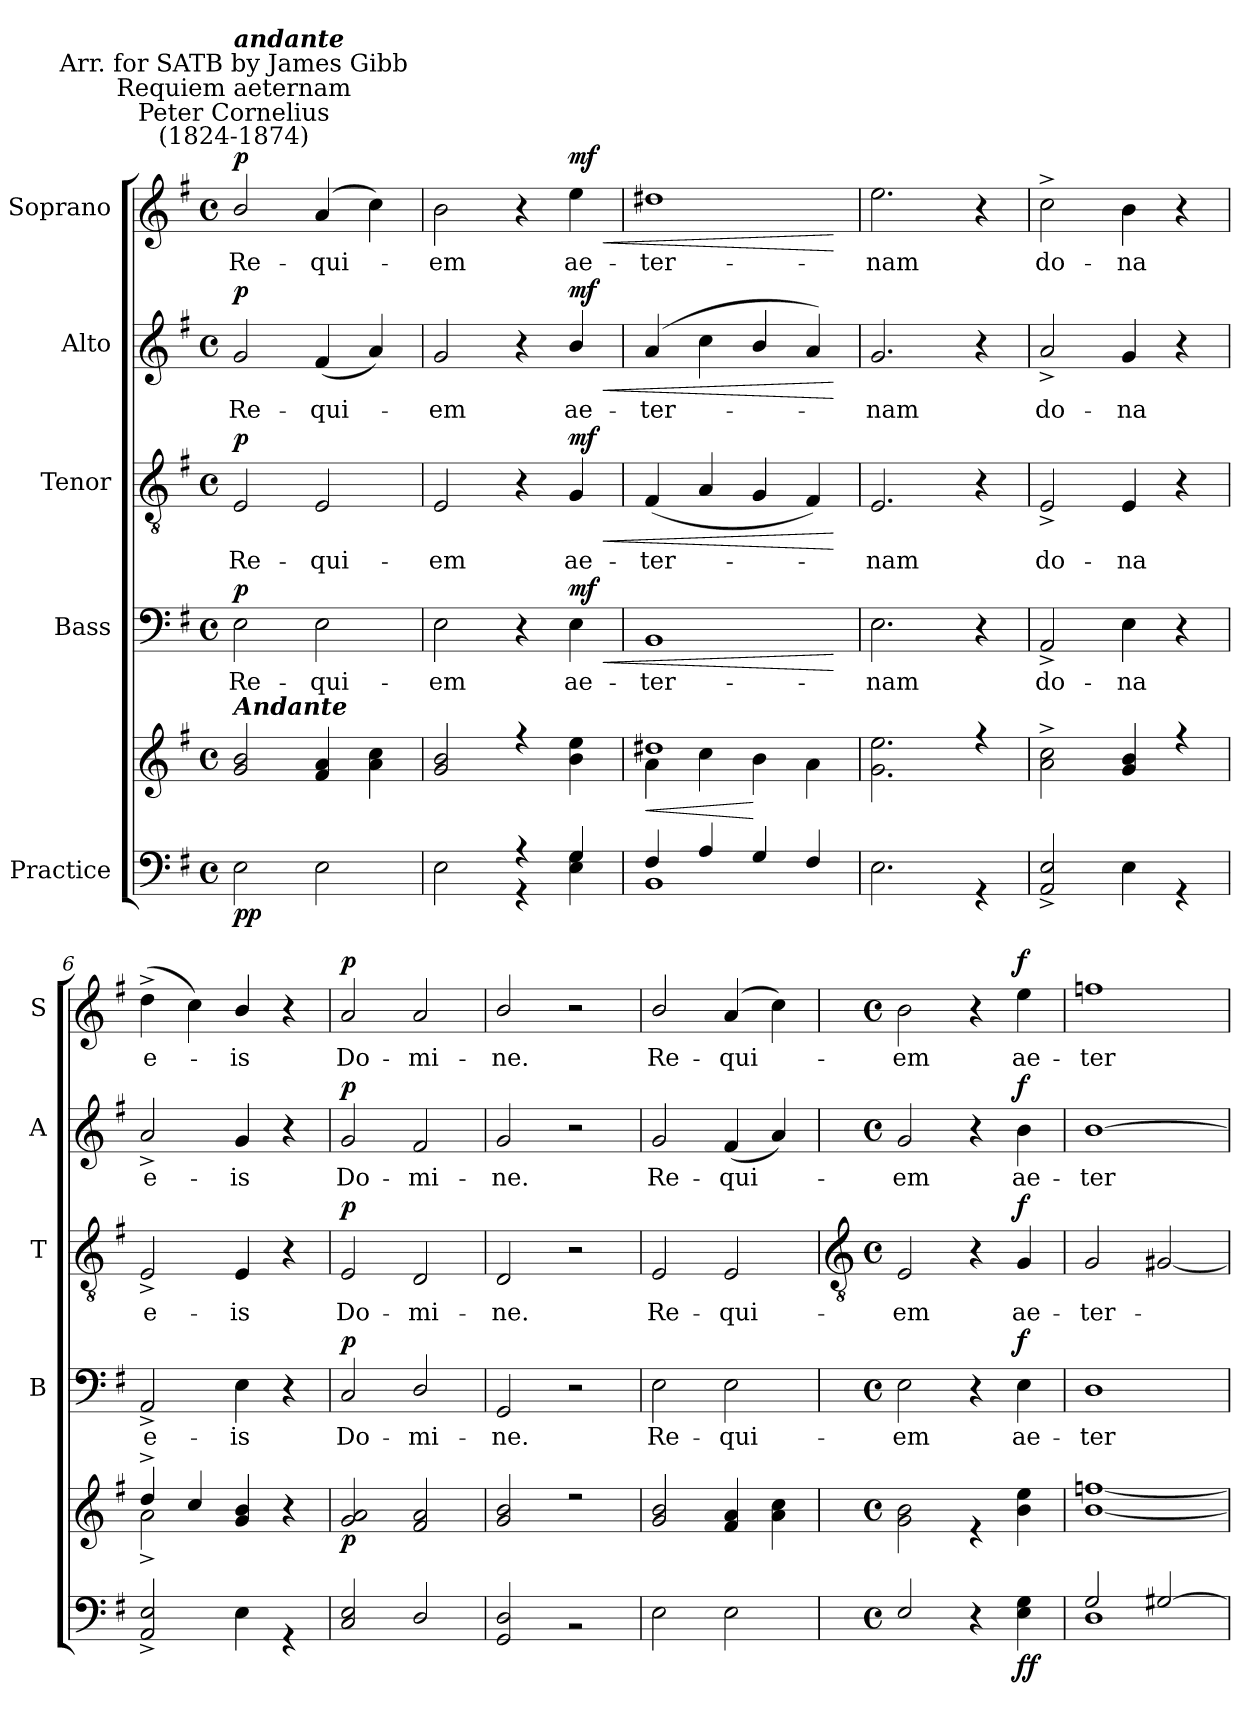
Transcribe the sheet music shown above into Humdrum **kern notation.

**kern	**kern	**dynam	**kern	**text	**dynam	**kern	**text	**dynam	**kern	**text	**dynam	**kern	**text	**dynam
*part5	*part5	*part5	*part4	*part4	*part4	*part3	*part3	*part3	*part2	*part2	*part2	*part1	*part1	*part1
*staff6	*staff5	*staff5/6	*staff4	*staff4	*staff4	*staff3	*staff3	*staff3	*staff2	*staff2	*staff2	*staff1	*staff1	*staff1
*I"Practice	*	*	*I"Bass	*	*	*I"Tenor	*	*	*I"Alto	*	*	*I"Soprano	*	*
*	*	*	*I'B	*	*	*I'T	*	*	*I'A	*	*	*I'S	*	*
*clefF4	*clefG2	*	*clefF4	*	*	*clefGv2	*	*	*clefG2	*	*	*clefG2	*	*
*k[f#]	*k[f#]	*	*k[f#]	*	*	*k[f#]	*	*	*k[f#]	*	*	*k[f#]	*	*
*G:	*G:	*	*G:	*	*	*G:	*	*	*G:	*	*	*G:	*	*
*M4/4	*M4/4	*	*M4/4	*	*	*M4/4	*	*	*M4/4	*	*	*M4/4	*	*
*met(c)	*met(c)	*	*met(c)	*	*	*met(c)	*	*	*met(c)	*	*	*met(c)	*	*
=1	=1	=1	=1	=1	=1	=1	=1	=1	=1	=1	=1	=1	=1	=1
*^	*^	*	*	*	*	*	*	*	*	*	*	*	*	*
!	!	!	!	!	!	!	!	!	!	!	!	!	!	!LO:TX:a:cj:t=Peter Cornelius\n(1824-1874)	!	!
!	!	!	!	!	!	!	!	!	!	!	!	!	!	!LO:TX:a:cj:t=Requiem aeternam	!	!
!	!	!	!	!	!	!	!	!	!	!	!	!	!	!LO:TX:a:cj:t=Arr. for SATB by James Gibb	!	!
!	!	!	!	!	!	!	!	!	!	!	!	!	!	!LO:TX:a:Bi:t=andante	!	!
!	!	!LO:TX:a:Bi:t=Andante	!	!	!	!	!	!	!	!	!	!	!	!	!	!
!	!	!	!	!LO:DY:b=2	!	!LO:LY:b	!	!	!LO:LY:b	!	!	!LO:LY:b	!	!	!LO:LY:b	!
!	!	!	!	!LO:DY:n=1:b	!	!	!LO:DY:b	!	!	!LO:DY:b	!	!	!LO:DY:b	!	!	!LO:DY:b
1ryy	2E\	2g/ 2b/	1ryy	p p	2E	Re-	p	2E	Re-	p	2g	Re-	p	2b/	Re-	p
!	!	!	!	!	!	!LO:LY:b	!	!	!LO:LY:b	!	!	!LO:LY:b	!	!	!LO:LY:b	!
.	2E\	4f#/ 4a/	.	.	2E	-qui-	.	2E	-qui-	.	(<4f#	-qui-	.	(<4a	-qui-	.
.	.	4a\ 4cc\	.	.	.	.	.	.	.	.	4a)	.	.	4cc)	.	.
=2	=2	=2	=2	=2	=2	=2	=2	=2	=2	=2	=2	=2	=2	=2	=2	=2
!	!	!	!	!	!	!LO:LY:b	!	!	!LO:LY:b	!	!	!LO:LY:b	!	!	!LO:LY:b	!
2ryy	2E\	2g/ 2b/	1ryy	.	2E	-em	.	2E	-em	.	2g	em	.	2b	em	.
4r	4r	4r	.	.	4r	.	.	4r	.	.	4r	.	.	4r	.	.
!	!	!	!	!LO:DY:b=2	!	!LO:LY:b	!LO:HP:b	!	!LO:LY:b	!LO:HP:b	!	!LO:LY:b	!LO:HP:b	!	!LO:LY:b	!LO:HP:b
!	!	!	!	!LO:DY:n=1:b=2	!	!	!	!	!	!	!	!	!	!	!	!
!	!	!	!	!LO:DY:n=2:b	!	!	!LO:DY:n=1:b	!	!	!LO:DY:n=1:b	!	!	!LO:DY:n=1:b	!	!	!LO:DY:n=1:b
4G/	4E\ 4G\	4b\ 4ee\	.	mf mf mf	4E	ae-	< mf	4G	ae-	< mf	4b/	ae-	< mf	4ee	ae-	< mf
=3	=3	=3	=3	=3	=3	=3	=3	=3	=3	=3	=3	=3	=3	=3	=3	=3
!	!	!	!	!LO:HP:b	!	!LO:LY:b	!	!	!LO:LY:b	!	!	!LO:LY:b	!	!	!LO:LY:b	!
4F#/	1BB\	1dd#X/	4a\	<	1BB	-ter-	.	(<4F#	-ter-	.	(<4a	-ter-	.	1dd#X	-ter-	.
4A/	.	.	4cc\	.	.	.	.	4A	.	.	4cc	.	.	.	.	.
4G/	.	.	4b\	[	.	.	.	4G	.	.	4b/	.	.	.	.	.
4F#/	.	.	4a\	.	.	.	.	4F#)	.	.	4a)	.	.	.	.	.
*v	*v	*	*	*	*	*	*	*	*	*	*	*	*	*	*	*
*	*v	*v	*	*	*	*	*	*	*	*	*	*	*	*	*
.	.	.	.	.	[	.	.	[	.	.	[	.	.	[
=4	=4	=4	=4	=4	=4	=4	=4	=4	=4	=4	=4	=4	=4	=4
*^	*^	*	*	*	*	*	*	*	*	*	*	*	*	*
!	!	!	!	!	!	!LO:LY:b	!	!	!LO:LY:b	!	!	!LO:LY:b	!	!	!LO:LY:b	!
1ryy	2.E\	2.g\ 2.ee\	1ryy	.	2.E	-nam	.	2.E	nam	.	2.g	nam	.	2.ee	-nam	.
.	4r	4r	.	.	4r	.	.	4r	.	.	4r	.	.	4r	.	.
=5	=5	=5	=5	=5	=5	=5	=5	=5	=5	=5	=5	=5	=5	=5	=5	=5
!	!	!	!	!	!	!LO:LY:b	!	!	!LO:LY:b	!	!	!LO:LY:b	!	!	!LO:LY:b	!
1ryy	2AA/^ 2E/^	2a\^ 2cc\^	1ryy	.	2AA^	do-	.	2E^	do-	.	2a^	do-	.	2cc^	do-	.
!	!	!	!	!	!	!LO:LY:b	!	!	!LO:LY:b	!	!	!LO:LY:b	!	!	!LO:LY:b	!
.	4E\	4g/ 4b/	.	.	4E	-na	.	4E	-na	.	4g	-na	.	4b	-na	.
.	4r	4r	.	.	4r	.	.	4r	.	.	4r	.	.	4r	.	.
=6	=6	=6	=6	=6	=6	=6	=6	=6	=6	=6	=6	=6	=6	=6	=6	=6
!	!	!	!	!	!	!LO:LY:b	!	!	!LO:LY:b	!	!	!LO:LY:b	!	!	!LO:LY:b	!
1ryy	2AA/^ 2E/^	4dd^/	2a^\	.	2AA^	e-	.	2E^	e-	.	2a^	e-	.	(>4dd^	e-	.
.	.	4cc/	.	.	.	.	.	.	.	.	.	.	.	4cc)	.	.
!	!	!	!	!	!	!LO:LY:b	!	!	!LO:LY:b	!	!	!LO:LY:b	!	!	!LO:LY:b	!
.	4E\	4g/ 4b/	2ryy	.	4E	-is	.	4E	-is	.	4g	-is	.	4b/	is	.
.	4r	4r	.	.	4r	.	.	4r	.	.	4r	.	.	4r	.	.
=7	=7	=7	=7	=7	=7	=7	=7	=7	=7	=7	=7	=7	=7	=7	=7	=7
!	!	!	!	!LO:DY:b	!	!LO:LY:b	!LO:DY:b	!	!LO:LY:b	!LO:DY:b	!	!LO:LY:b	!LO:DY:b	!	!LO:LY:b	!LO:DY:b
1ryy	2C/ 2E/	2g/ 2a/	1ryy	p	2C	Do-	p	2E	Do-	p	2g	Do-	p	2a	Do-	p
!	!	!	!	!	!	!LO:LY:b	!	!	!LO:LY:b	!	!	!LO:LY:b	!	!	!LO:LY:b	!
.	2D/	2f#/ 2a/	.	.	2D/	-mi-	.	2D	-mi-	.	2f#	-mi-	.	2a	-mi-	.
=8	=8	=8	=8	=8	=8	=8	=8	=8	=8	=8	=8	=8	=8	=8	=8	=8
!	!	!	!	!	!	!LO:LY:b	!	!	!LO:LY:b	!	!	!LO:LY:b	!	!	!LO:LY:b	!
1ryy	2GG/ 2D/	2g/ 2b/	1ryy	.	2GG	-ne.	.	2D	-ne.	.	2g	-ne.	.	2b/	-ne.	.
.	2r	2r	.	.	2r	.	.	2r	.	.	2r	.	.	2r	.	.
=9	=9	=9	=9	=9	=9	=9	=9	=9	=9	=9	=9	=9	=9	=9	=9	=9
!	!	!	!	!	!	!LO:LY:b	!	!	!LO:LY:b	!	!	!LO:LY:b	!	!	!LO:LY:b	!
1ryy	2E\	2g/ 2b/	1ryy	.	2E	Re-	.	2E	Re-	.	2g	Re-	.	2b/	Re-	.
!	!	!	!	!	!	!LO:LY:b	!	!	!LO:LY:b	!	!	!LO:LY:b	!	!	!LO:LY:b	!
.	2E\	4f#/ 4a/	.	.	2E	-qui-	.	2E	-qui-	.	(<4f#	-qui-	.	(<4a	-qui-	.
.	.	4a\ 4cc\	.	.	.	.	.	.	.	.	4a)	.	.	4cc)	.	.
!!LO:LB:g=z
=10	=10	=10	=10	=10	=10	=10	=10	=10	=10	=10	=10	=10	=10	=10	=10	=10
*	*	*	*	*	*	*	*	*clefGv2	*	*	*	*	*	*	*	*
*M4/4	*	*M4/4	*	*	*M4/4	*	*	*M4/4	*	*	*M4/4	*	*	*M4/4	*	*
*met(c)	*	*met(c)	*	*	*met(c)	*	*	*met(c)	*	*	*met(c)	*	*	*met(c)	*	*
!	!	!	!	!	!	!LO:LY:b	!	!	!LO:LY:b	!	!	!LO:LY:b	!	!	!LO:LY:b	!
2E/	2.ryy	1ryy	2g\ 2b\	.	2E	-em	.	2E	-em	.	2g	em	.	2b	em	.
4r	.	.	4r	.	4r	.	.	4r	.	.	4r	.	.	4r	.	.
!	!	!	!	!LO:DY:b=2	!	!LO:LY:b	!	!	!LO:LY:b	!	!	!LO:LY:b	!	!	!LO:LY:b	!
!	!	!	!	!LO:DY:n=1:b	!	!	!LO:DY:b	!	!	!LO:DY:b	!	!	!LO:DY:b	!	!	!LO:DY:b
4ryy	4E\ 4G\	.	4b\ 4ee\	f f	4E	ae-	f	4G	ae-	f	4b	ae-	f	4ee	ae-	f
=11	=11	=11	=11	=11	=11	=11	=11	=11	=11	=11	=11	=11	=11	=11	=11	=11
!	!	!	!	!	!	!LO:LY:b	!	!	!LO:LY:b	!	!	!LO:LY:b	!	!	!LO:LY:b	!
2G/	1D\	1ryy	[1b\ [1ffn\	.	1D	-ter-	.	2G	-ter-	.	[1b	-ter-	.	1ffn	-ter-	.
[2G#X/	.	.	.	.	.	.	.	[2G#X	.	.	.	.	.	.	.	.
*v	*v	*	*	*	*	*	*	*	*	*	*	*	*	*	*	*
*	*v	*v	*	*	*	*	*	*	*	*	*	*	*	*	*
=	=	=	=	=	=	=	=	=	=	=	=	=	=	=
*-	*-	*-	*-	*-	*-	*-	*-	*-	*-	*-	*-	*-	*-	*-
